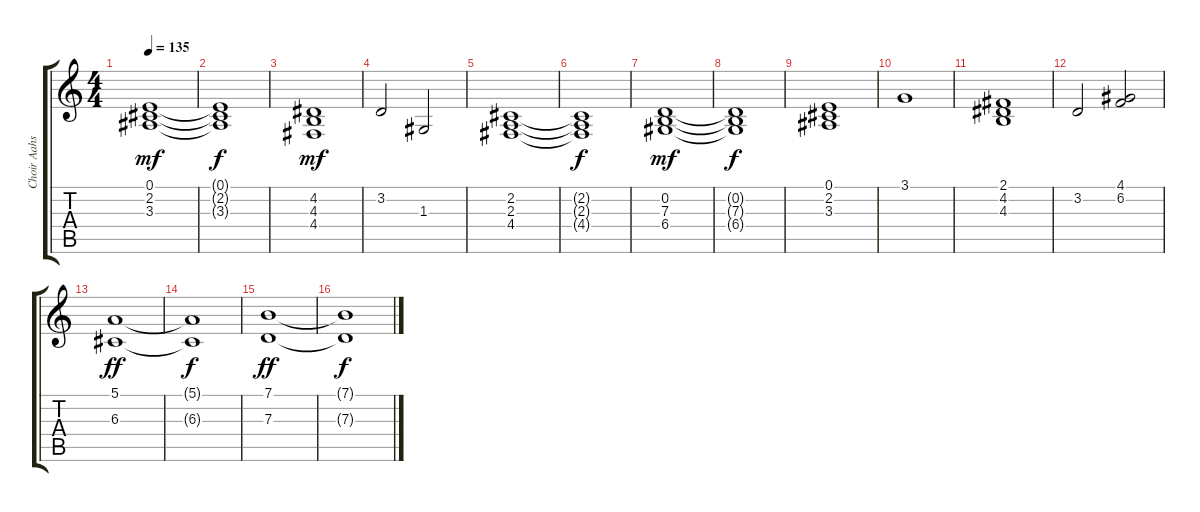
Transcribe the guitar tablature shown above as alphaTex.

\track ("Choir Aahs" "Choir Aahs") {instrument choiraahs}
\staff {score tabs}
\tuning (E4 B3 G3 D3 A2 E2) {hide}
\ts (4 4)
\tempo 135
\clef g2
\ks c
(0.1 2.2 3.3).1{dy mf} |
(0.1{t} 2.2{t} 3.3{t}).1{dy f} |
(4.2 4.3 4.4).1{dy mf} |
3.2.2 1.3.2 |
(2.2 2.3 4.4).1 |
(2.2{t} 2.3{t} 4.4{t}).1{dy f} |
(0.2 7.3 6.4).1{dy mf} |
(0.2{t} 7.3{t} 6.4{t}).1{dy f} |
(0.1 2.2 3.3).1 |
3.1.1 |
(2.1 4.2 4.3).1 |
3.2.2 (4.1 6.2).2 |
(5.1 6.3).1{dy ff} |
(5.1{t} 6.3{t}).1{dy f} |
(7.1 7.3).1{dy ff} |
(7.1{t} 7.3{t}).1{dy f}
